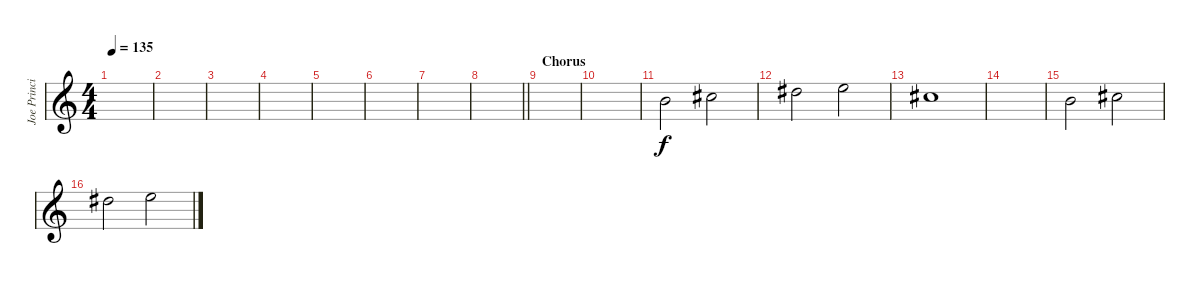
\track ("Joe Principe - Vocals" "Joe Princi") {instrument distortionguitar}
\staff {score}
\tuning (E4 B3 G3 D3 A2 E2) {hide}
\ts (4 4)
\tempo 135
\clef g2
\ks c
|
|
|
|
|
|
|
\barLineRight lightlight
|
\section ("" "Chorus")
|
|
4.3.2 6.3.2 |
8.3.2 9.3.2 |
6.3.1 |
|
4.3.2 6.3.2 |
8.3.2 9.3.2
